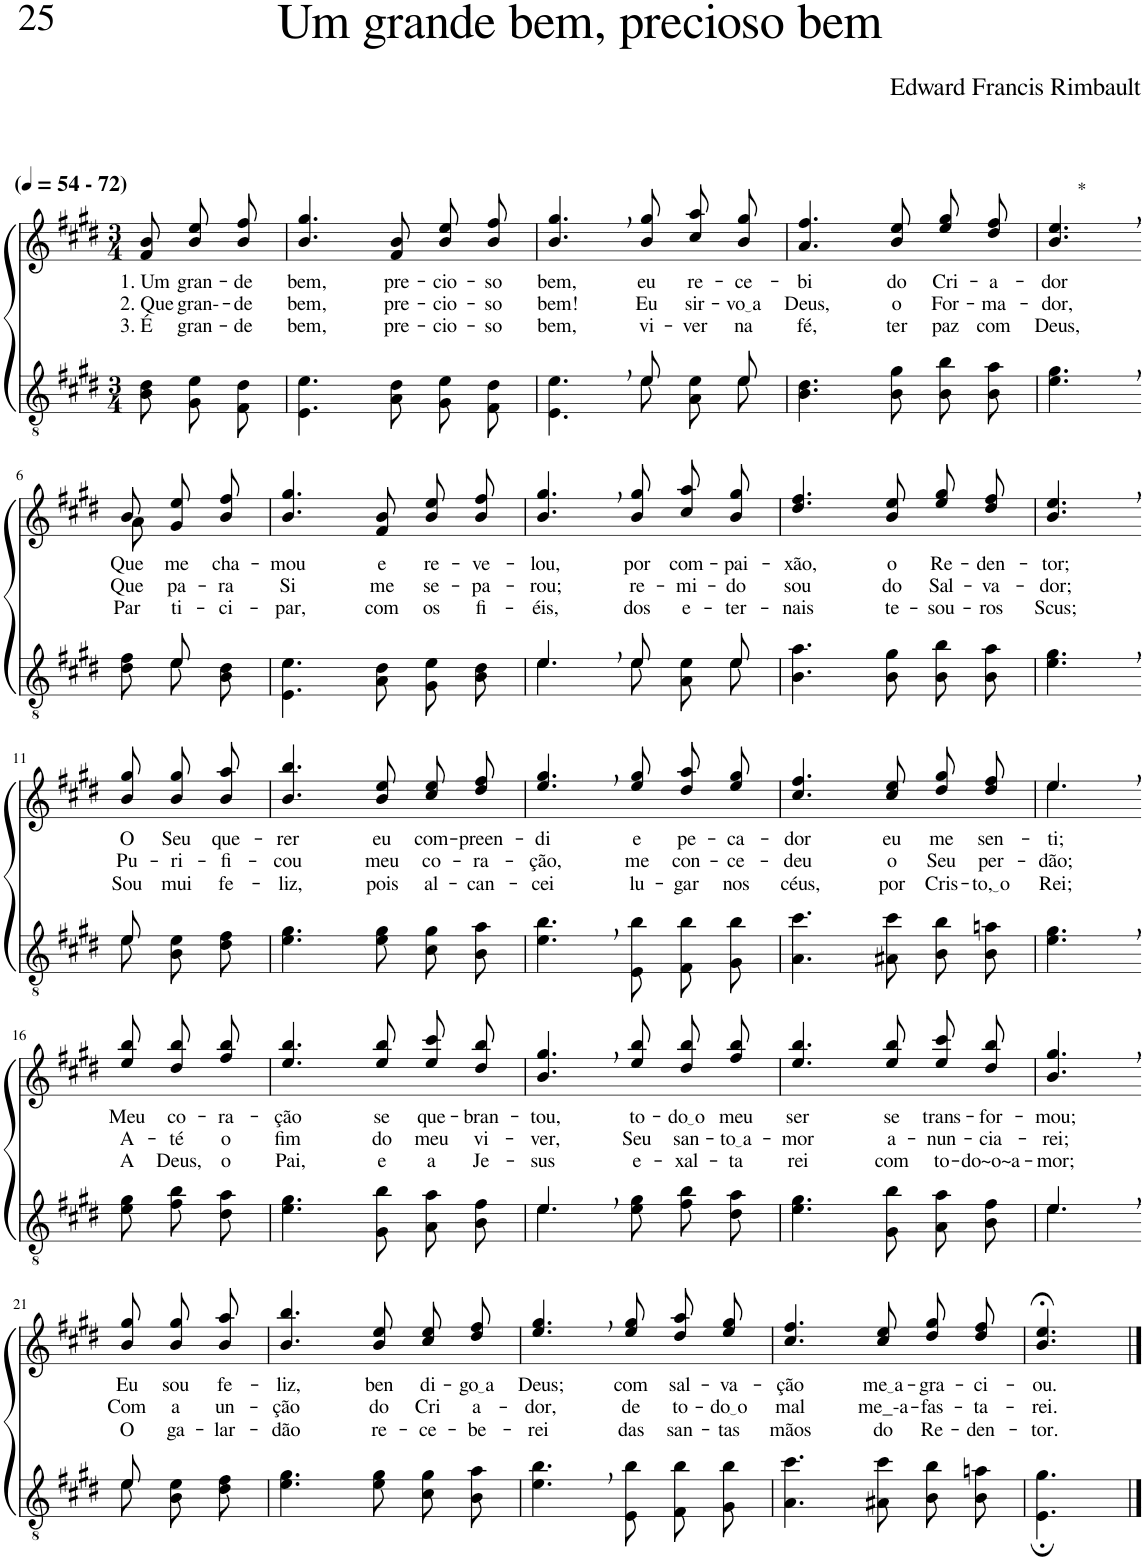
**kern	**kern	**text	**text	**text
*part2	*part1	*part1	*part1	*part1
*staff2	*staff1	*staff1	*staff1	*staff1
*I"Parte III e IV	*I"Parte I e II	*	*	*
*clefGv2	*clefG2	*	*	*
*Trd5c9	*Trd5c9	*	*	*
*k[f#c#g#d#]	*k[f#c#g#d#]	*	*	*
*M3/4	*M3/4	*	*	*
*MM54	*MM54	*	*	*
=1	=1	=1	=1	=1
!	!LO:TX:a:B:t=(	!	!	!
!	!LO:TX:a:B:t=- 72)	!	!	!
!	!	!LO:LY:b	!LO:LY:b	!LO:LY:b
8B\ 8d#\	8f#/ 8b/	1. Um	2. Que	3. É
!	!	!LO:LY:b	!LO:LY:b	!LO:LY:b
8G#\ 8e\L	8b\ 8ee\L	gran-	gran--	gran-
!	!	!LO:LY:b	!LO:LY:b	!LO:LY:b
8F#\ 8d#\J	8b\ 8ff#\J	-de	-de	-de
=2	=2	=2	=2	=2
!	!	!LO:LY:b	!LO:LY:b	!LO:LY:b
4.E\ 4.e\	4.b/ 4.gg#/	bem,	bem,	bem,
!	!	!LO:LY:b	!LO:LY:b	!LO:LY:b
8A\ 8d#\	8f#/ 8b/	pre-	pre-	pre-
!	!	!LO:LY:b	!LO:LY:b	!LO:LY:b
8G#\ 8e\L	8b\ 8ee\L	-cio-	-cio-	-cio-
!	!	!LO:LY:b	!LO:LY:b	!LO:LY:b
8F#\ 8d#\J	8b\ 8ff#\J	-so	-so	-so
=3	=3	=3	=3	=3
*^	*	*	*	*
!	!	!	!LO:LY:b	!LO:LY:b	!LO:LY:b
4.ryy	4.E\ 4.e\	4.b/, 4.gg#/,	bem,	bem!	bem,
!	!	!	!LO:LY:b	!LO:LY:b	!LO:LY:b
8e/	8e\	8b/ 8gg#/	eu	Eu	vi-
!	!	!	!LO:LY:b	!LO:LY:b	!LO:LY:b
8ryy	8A\ 8e\L	8cc#\ 8aa\L	re-	sir-	-ver
!	!	!	!LO:LY:b	!LO:LY:b	!LO:LY:b
8e/	8e\J	8b\ 8gg#\J	-ce-	vo a	na
=4	=4	=4	=4	=4	=4
!	!	!	!LO:LY:b	!LO:LY:b	!LO:LY:b
*v	*v	*	*	*	*
4.B\ 4.d#\	4.a/ 4.ff#/	-bi	Deus,	fé,
!	!	!LO:LY:b	!LO:LY:b	!LO:LY:b
8B\ 8g#\	8b/ 8ee/	do	o	ter
!	!	!LO:LY:b	!LO:LY:b	!LO:LY:b
8B\ 8b\L	8ee\ 8gg#\L	Cri-	For-	paz
!	!	!LO:LY:b	!LO:LY:b	!LO:LY:b
8B\ 8a\J	8dd#\ 8ff#\J	-a-	-ma-	com
=5	=5	=5	=5	=5
!	!LO:TX:a:t=*	!	!	!
!	!	!LO:LY:b	!LO:LY:b	!LO:LY:b
4.e\, 4.g#\,	4.b/, 4.ee/,	-dor	-dor,	Deus,
!!LO:LB:g=z
=6-	=6-	=6-	=6-	=6-
*^	*^	*	*	*
!	!	!	!	!LO:LY:b	!LO:LY:b	!LO:LY:b
8ryy	8d#\ 8f#\	8b/	8a\	Que	Que	Par-
!	!	!	!	!LO:LY:b	!LO:LY:b	!LO:LY:b
8e/	8e\L	8g#\ 8ee\L	4ryy	me	pa-	-ti-
!	!	!	!	!LO:LY:b	!LO:LY:b	!LO:LY:b
8ryy	8B\ 8d#\J	8b\ 8ff#\J	.	cha-	-ra	-ci-
*	*	*v	*v	*	*	*
=7	=7	=7	=7	=7	=7
!	!	!	!LO:LY:b	!LO:LY:b	!LO:LY:b
*v	*v	*	*	*	*
4.E\ 4.e\	4.b/ 4.gg#/	-mou	Si	-par,
!	!	!LO:LY:b	!LO:LY:b	!LO:LY:b
8A\ 8d#\	8f#/ 8b/	e	me	com
!	!	!LO:LY:b	!LO:LY:b	!LO:LY:b
8G#\ 8e\L	8b\ 8ee\L	re-	se-	os
!	!	!LO:LY:b	!LO:LY:b	!LO:LY:b
8B\ 8d#\J	8b\ 8ff#\J	-ve-	-pa-	fi-
=8	=8	=8	=8	=8
*^	*	*	*	*
!	!	!	!LO:LY:b	!LO:LY:b	!LO:LY:b
4.e,/	4.e\	4.b/, 4.gg#/,	-lou,	-rou;	-éis,
!	!	!	!LO:LY:b	!LO:LY:b	!LO:LY:b
8e/	8e\	8b/ 8gg#/	por	re-	dos
!	!	!	!LO:LY:b	!LO:LY:b	!LO:LY:b
8ryy	8A\ 8e\L	8cc#\ 8aa\L	com-	-mi-	e-
!	!	!	!LO:LY:b	!LO:LY:b	!LO:LY:b
8e/	8e\J	8b\ 8gg#\J	-pai-	-do	-ter-
=9	=9	=9	=9	=9	=9
!	!	!	!LO:LY:b	!LO:LY:b	!LO:LY:b
*v	*v	*	*	*	*
4.B\ 4.a\	4.dd#/ 4.ff#/	-xão,	sou	-nais
!	!	!LO:LY:b	!LO:LY:b	!LO:LY:b
8B\ 8g#\	8b/ 8ee/	o	do	te-
!	!	!LO:LY:b	!LO:LY:b	!LO:LY:b
8B\ 8b\L	8ee\ 8gg#\L	Re-	Sal-	-sou-
!	!	!LO:LY:b	!LO:LY:b	!LO:LY:b
8B\ 8a\J	8dd#\ 8ff#\J	-den-	-va-	-ros
=10	=10	=10	=10	=10
!	!	!LO:LY:b	!LO:LY:b	!LO:LY:b
4.e\, 4.g#\,	4.b/, 4.ee/,	-tor;	-dor;	Scus;
!!LO:LB:g=z
=11-	=11-	=11-	=11-	=11-
*^	*	*	*	*
!	!	!	!LO:LY:b	!LO:LY:b	!LO:LY:b
8e/	8e\	8b/ 8gg#/	O	Pu-	Sou
!	!	!	!LO:LY:b	!LO:LY:b	!LO:LY:b
4ryy	8B\ 8e\L	8b\ 8gg#\L	Seu	-ri-	mui
!	!	!	!LO:LY:b	!LO:LY:b	!LO:LY:b
.	8d#\ 8f#\J	8b\ 8aa\J	que-	-fi-	fe-
=12	=12	=12	=12	=12	=12
!	!	!	!LO:LY:b	!LO:LY:b	!LO:LY:b
*v	*v	*	*	*	*
4.e\ 4.g#\	4.b/ 4.bb/	-rer	-cou	-liz,
!	!	!LO:LY:b	!LO:LY:b	!LO:LY:b
8e\ 8g#\	8b/ 8ee/	eu	meu	pois
!	!	!LO:LY:b	!LO:LY:b	!LO:LY:b
8c#\ 8g#\L	8cc#\ 8ee\L	com-	co-	al-
!	!	!LO:LY:b	!LO:LY:b	!LO:LY:b
8B\ 8a\J	8dd#\ 8ff#\J	-preen-	-ra-	-can-
=13	=13	=13	=13	=13
!	!	!LO:LY:b	!LO:LY:b	!LO:LY:b
4.e\, 4.b\,	4.ee/, 4.gg#/,	-di	-ção,	-cei
!	!	!LO:LY:b	!LO:LY:b	!LO:LY:b
8E\ 8b\	8ee/ 8gg#/	e	me	lu-
!	!	!LO:LY:b	!LO:LY:b	!LO:LY:b
8F#\ 8b\L	8dd#\ 8aa\L	pe-	con-	-gar
!	!	!LO:LY:b	!LO:LY:b	!LO:LY:b
8G#\ 8b\J	8ee\ 8gg#\J	-ca-	-ce-	nos
=14	=14	=14	=14	=14
!	!	!LO:LY:b	!LO:LY:b	!LO:LY:b
4.A\ 4.cc#\	4.cc#/ 4.ff#/	-dor	-deu	céus,
!	!	!LO:LY:b	!LO:LY:b	!LO:LY:b
8A#X\ 8cc#\	8cc#/ 8ee/	eu	o	por
!	!	!LO:LY:b	!LO:LY:b	!LO:LY:b
8B\ 8b\L	8dd#\ 8gg#\L	me	Seu	Cris-
!	!	!LO:LY:b	!LO:LY:b	!LO:LY:b
8B\ 8an\J	8dd#\ 8ff#\J	sen-	per-	to, o
=15	=15	=15	=15	=15
!	!	!LO:LY:b	!LO:LY:b	!LO:LY:b
*	*^	*	*	*
4.e\, 4.g#\,	4.ee,\	4.ee/	-ti;	-dão;	Rei;
!!LO:LB:g=z
=16-	=16-	=16-	=16-	=16-	=16-
!	!	!	!LO:LY:b	!LO:LY:b	!LO:LY:b
*	*v	*v	*	*	*
8e\ 8g#\	8ee/ 8bb/	Meu	A-	A
!	!	!LO:LY:b	!LO:LY:b	!LO:LY:b
8f#\ 8b\L	8dd#\ 8bb\L	co-	-té	Deus,
!	!	!LO:LY:b	!LO:LY:b	!LO:LY:b
8d#\ 8a\J	8ff#\ 8bb\J	-ra-	o	o
=17	=17	=17	=17	=17
!	!	!LO:LY:b	!LO:LY:b	!LO:LY:b
4.e\ 4.g#\	4.ee/ 4.bb/	-ção	fim	Pai,
!	!	!LO:LY:b	!LO:LY:b	!LO:LY:b
8G#\ 8b\	8ee/ 8bb/	se	do	e
!	!	!LO:LY:b	!LO:LY:b	!LO:LY:b
8A\ 8a\L	8ee\ 8ccc#\L	que-	meu	a
!	!	!LO:LY:b	!LO:LY:b	!LO:LY:b
8B\ 8f#\J	8dd#\ 8bb\J	-bran-	vi-	Je-
=18	=18	=18	=18	=18
*^	*	*	*	*
!	!	!	!LO:LY:b	!LO:LY:b	!LO:LY:b
4.e,\	4.e/	4.b/, 4.gg#/,	-tou,	-ver,	-sus
!	!	!	!LO:LY:b	!LO:LY:b	!LO:LY:b
8e\ 8g#\	4.ryy	8ee/ 8bb/	to-	Seu	e-
!	!	!	!LO:LY:b	!LO:LY:b	!LO:LY:b
8f#\ 8b\L	.	8dd#\ 8bb\L	do o	san-	-xal-
!	!	!	!LO:LY:b	!LO:LY:b	!LO:LY:b
8d#\ 8a\J	.	8ff#\ 8bb\J	meu	to a	-ta
*v	*v	*	*	*	*
=19	=19	=19	=19	=19
!	!	!LO:LY:b	!LO:LY:b	!LO:LY:b
4.e\ 4.g#\	4.ee/ 4.bb/	ser	-mor	rei
!	!	!LO:LY:b	!LO:LY:b	!LO:LY:b
8G#\ 8b\	8ee/ 8bb/	se	a-	com
!	!	!LO:LY:b	!LO:LY:b	!LO:LY:b
8A\ 8a\L	8ee\ 8ccc#\L	trans-	-nun-	to-
!	!	!LO:LY:b	!LO:LY:b	!LO:LY:b
8B\ 8f#\J	8dd#\ 8bb\J	-for-	-cia-	-do~o~a-
=20	=20	=20	=20	=20
*^	*	*	*	*
!	!	!	!LO:LY:b	!LO:LY:b	!LO:LY:b
4.e,\	4.e/	4.b/, 4.gg#/,	-mou;	-rei;	-mor;
!!LO:LB:g=z
=21-	=21-	=21-	=21-	=21-	=21-
!	!	!	!LO:LY:b	!LO:LY:b	!LO:LY:b
8e/	8e\	8b/ 8gg#/	Eu	Com	O
!	!	!	!LO:LY:b	!LO:LY:b	!LO:LY:b
4ryy	8B\ 8e\L	8b\ 8gg#\L	sou	a	ga-
!	!	!	!LO:LY:b	!LO:LY:b	!LO:LY:b
.	8d#\ 8f#\J	8b\ 8aa\J	fe-	un-	-lar-
=22	=22	=22	=22	=22	=22
!	!	!	!LO:LY:b	!LO:LY:b	!LO:LY:b
*v	*v	*	*	*	*
4.e\ 4.g#\	4.b/ 4.bb/	-liz,	-ção	-dão
!	!	!LO:LY:b	!LO:LY:b	!LO:LY:b
8e\ 8g#\	8b/ 8ee/	ben	do	re-
!	!	!LO:LY:b	!LO:LY:b	!LO:LY:b
8c#\ 8g#\L	8cc#\ 8ee\L	di-	Cri	-ce-
!	!	!LO:LY:b	!LO:LY:b	!LO:LY:b
8B\ 8a\J	8dd#\ 8ff#\J	go a	a-	-be-
=23	=23	=23	=23	=23
!	!	!LO:LY:b	!LO:LY:b	!LO:LY:b
4.e\, 4.b\,	4.ee/, 4.gg#/,	Deus;	-dor,	-rei
!	!	!LO:LY:b	!LO:LY:b	!LO:LY:b
8E\ 8b\	8ee/ 8gg#/	com	de	das
!	!	!LO:LY:b	!LO:LY:b	!LO:LY:b
8F#\ 8b\L	8dd#\ 8aa\L	sal-	to-	san-
!	!	!LO:LY:b	!LO:LY:b	!LO:LY:b
8G#\ 8b\J	8ee\ 8gg#\J	-va-	do o	-tas
=24	=24	=24	=24	=24
!	!	!LO:LY:b	!LO:LY:b	!LO:LY:b
4.A\ 4.cc#\	4.cc#/ 4.ff#/	-ção	mal	mãos
!	!	!LO:LY:b	!LO:LY:b	!LO:LY:b
8A#X\ 8cc#\	8cc#/ 8ee/	me a	me_-a-	do
!	!	!LO:LY:b	!LO:LY:b	!LO:LY:b
8B\ 8b\L	8dd#\ 8gg#\L	-gra-	-fas-	Re-
!	!	!LO:LY:b	!LO:LY:b	!LO:LY:b
8B\ 8an\J	8dd#\ 8ff#\J	-ci-	-ta-	-den-
=25	=25	=25	=25	=25
!	!	!LO:LY:b	!LO:LY:b	!LO:LY:b
4.E\; 4.g#\;	4.b/;< 4.ee/;<	-ou.	-rei.	-tor.
==	==	==	==	==
*-	*-	*-	*-	*-
